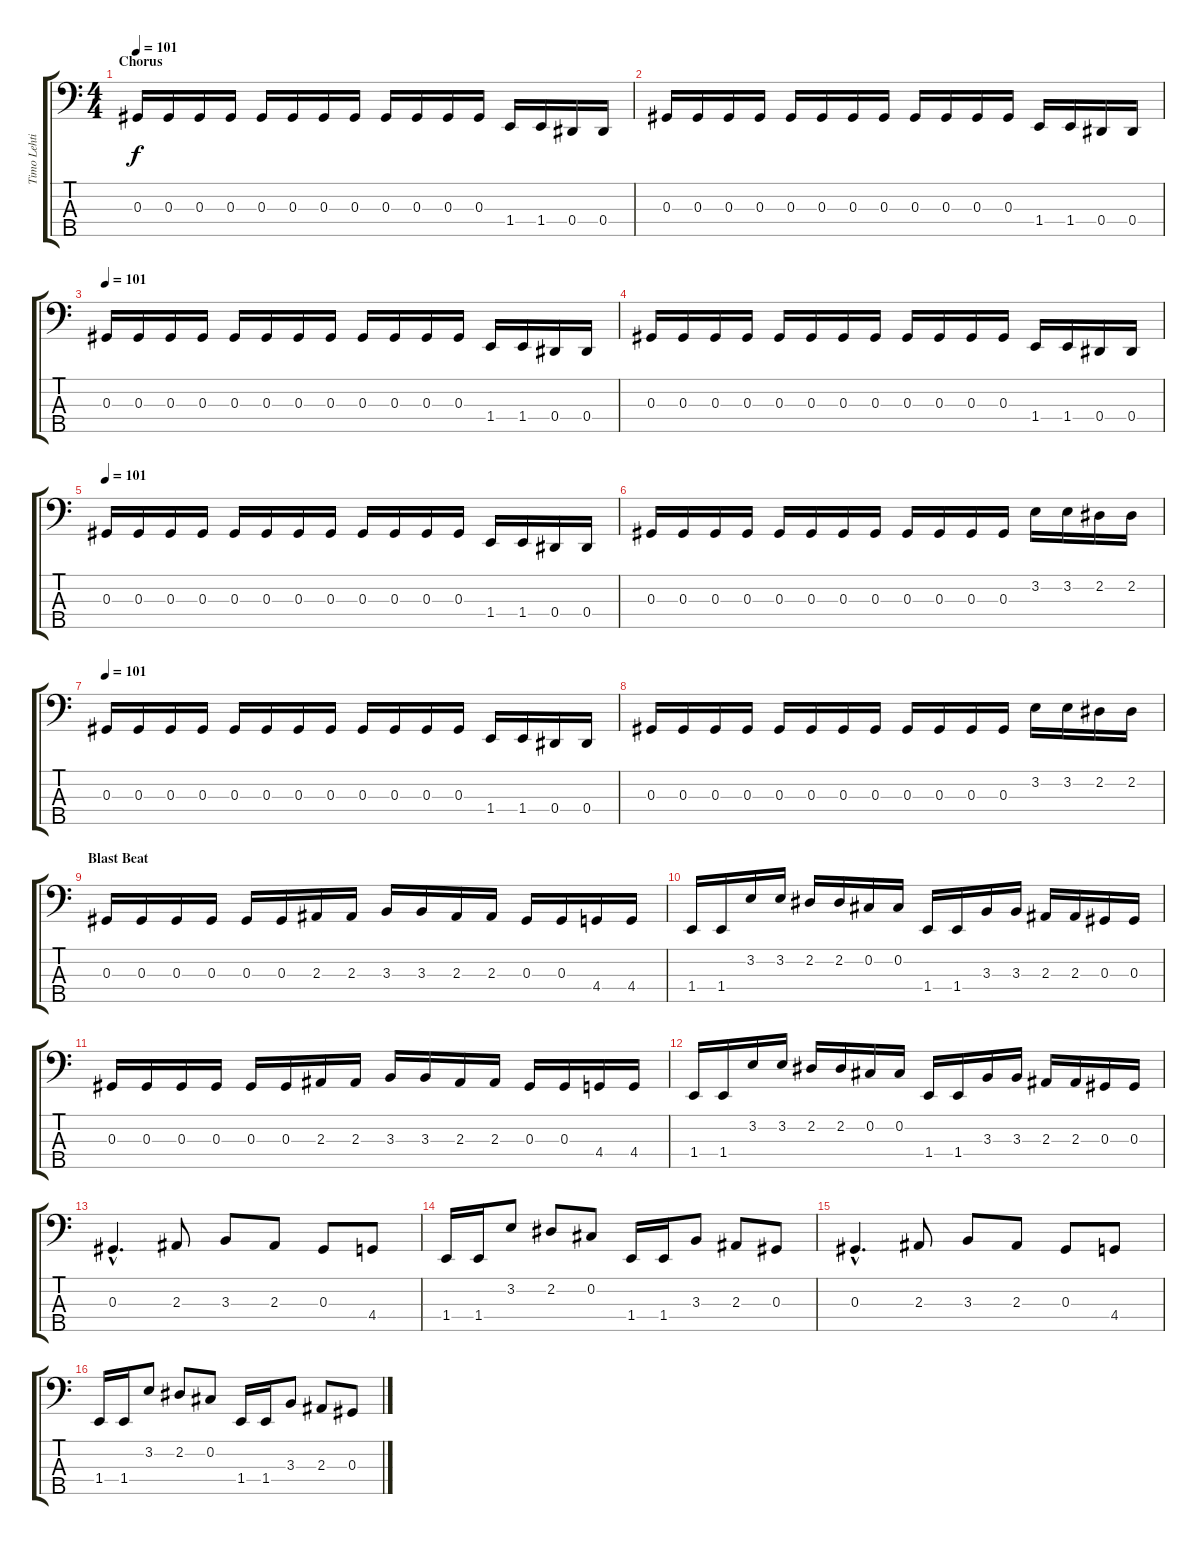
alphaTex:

\track ("Timo Lehtinen" "Timo Lehti") {instrument electricbasspick}
\staff {score tabs}
\tuning (Gb2 Db2 Ab1 Eb1 Bb0) {hide}
\ts (4 4)
\section ("" "Chorus")
\tempo 101
\clef f4
\ks c
0.3.16{dy f} 0.3.16 0.3.16 0.3.16 0.3.16 0.3.16 0.3.16 0.3.16 0.3.16 0.3.16 0.3.16 0.3.16 1.4.16 1.4.16 0.4.16 0.4.16 |
0.3.16 0.3.16 0.3.16 0.3.16 0.3.16 0.3.16 0.3.16 0.3.16 0.3.16 0.3.16 0.3.16 0.3.16 1.4.16 1.4.16 0.4.16 0.4.16 |
\tempo 101
0.3.16 0.3.16 0.3.16 0.3.16 0.3.16 0.3.16 0.3.16 0.3.16 0.3.16 0.3.16 0.3.16 0.3.16 1.4.16 1.4.16 0.4.16 0.4.16 |
0.3.16 0.3.16 0.3.16 0.3.16 0.3.16 0.3.16 0.3.16 0.3.16 0.3.16 0.3.16 0.3.16 0.3.16 1.4.16 1.4.16 0.4.16 0.4.16 |
\tempo 101
0.3.16 0.3.16 0.3.16 0.3.16 0.3.16 0.3.16 0.3.16 0.3.16 0.3.16 0.3.16 0.3.16 0.3.16 1.4.16 1.4.16 0.4.16 0.4.16 |
0.3.16 0.3.16 0.3.16 0.3.16 0.3.16 0.3.16 0.3.16 0.3.16 0.3.16 0.3.16 0.3.16 0.3.16 3.2.16 3.2.16 2.2.16 2.2.16 |
\tempo 101
0.3.16 0.3.16 0.3.16 0.3.16 0.3.16 0.3.16 0.3.16 0.3.16 0.3.16 0.3.16 0.3.16 0.3.16 1.4.16 1.4.16 0.4.16 0.4.16 |
0.3.16 0.3.16 0.3.16 0.3.16 0.3.16 0.3.16 0.3.16 0.3.16 0.3.16 0.3.16 0.3.16 0.3.16 3.2.16 3.2.16 2.2.16 2.2.16 |
\section ("" "Blast Beat")
0.3.16 0.3.16 0.3.16 0.3.16 0.3.16 0.3.16 2.3.16 2.3.16 3.3.16 3.3.16 2.3.16 2.3.16 0.3.16 0.3.16 4.4.16 4.4.16 |
1.4.16 1.4.16 3.2.16 3.2.16 2.2.16 2.2.16 0.2.16 0.2.16 1.4.16 1.4.16 3.3.16 3.3.16 2.3.16 2.3.16 0.3.16 0.3.16 |
0.3.16 0.3.16 0.3.16 0.3.16 0.3.16 0.3.16 2.3.16 2.3.16 3.3.16 3.3.16 2.3.16 2.3.16 0.3.16 0.3.16 4.4.16 4.4.16 |
1.4.16 1.4.16 3.2.16 3.2.16 2.2.16 2.2.16 0.2.16 0.2.16 1.4.16 1.4.16 3.3.16 3.3.16 2.3.16 2.3.16 0.3.16 0.3.16 |
0.3{hac}.4{d} 2.3.8 3.3.8 2.3.8 0.3.8 4.4.8 |
1.4.16 1.4.16 3.2.8 2.2.8 0.2.8 1.4.16 1.4.16 3.3.8 2.3.8 0.3.8 |
0.3{hac}.4{d} 2.3.8 3.3.8 2.3.8 0.3.8 4.4.8 |
1.4.16 1.4.16 3.2.8 2.2.8 0.2.8 1.4.16 1.4.16 3.3.8 2.3.8 0.3.8
